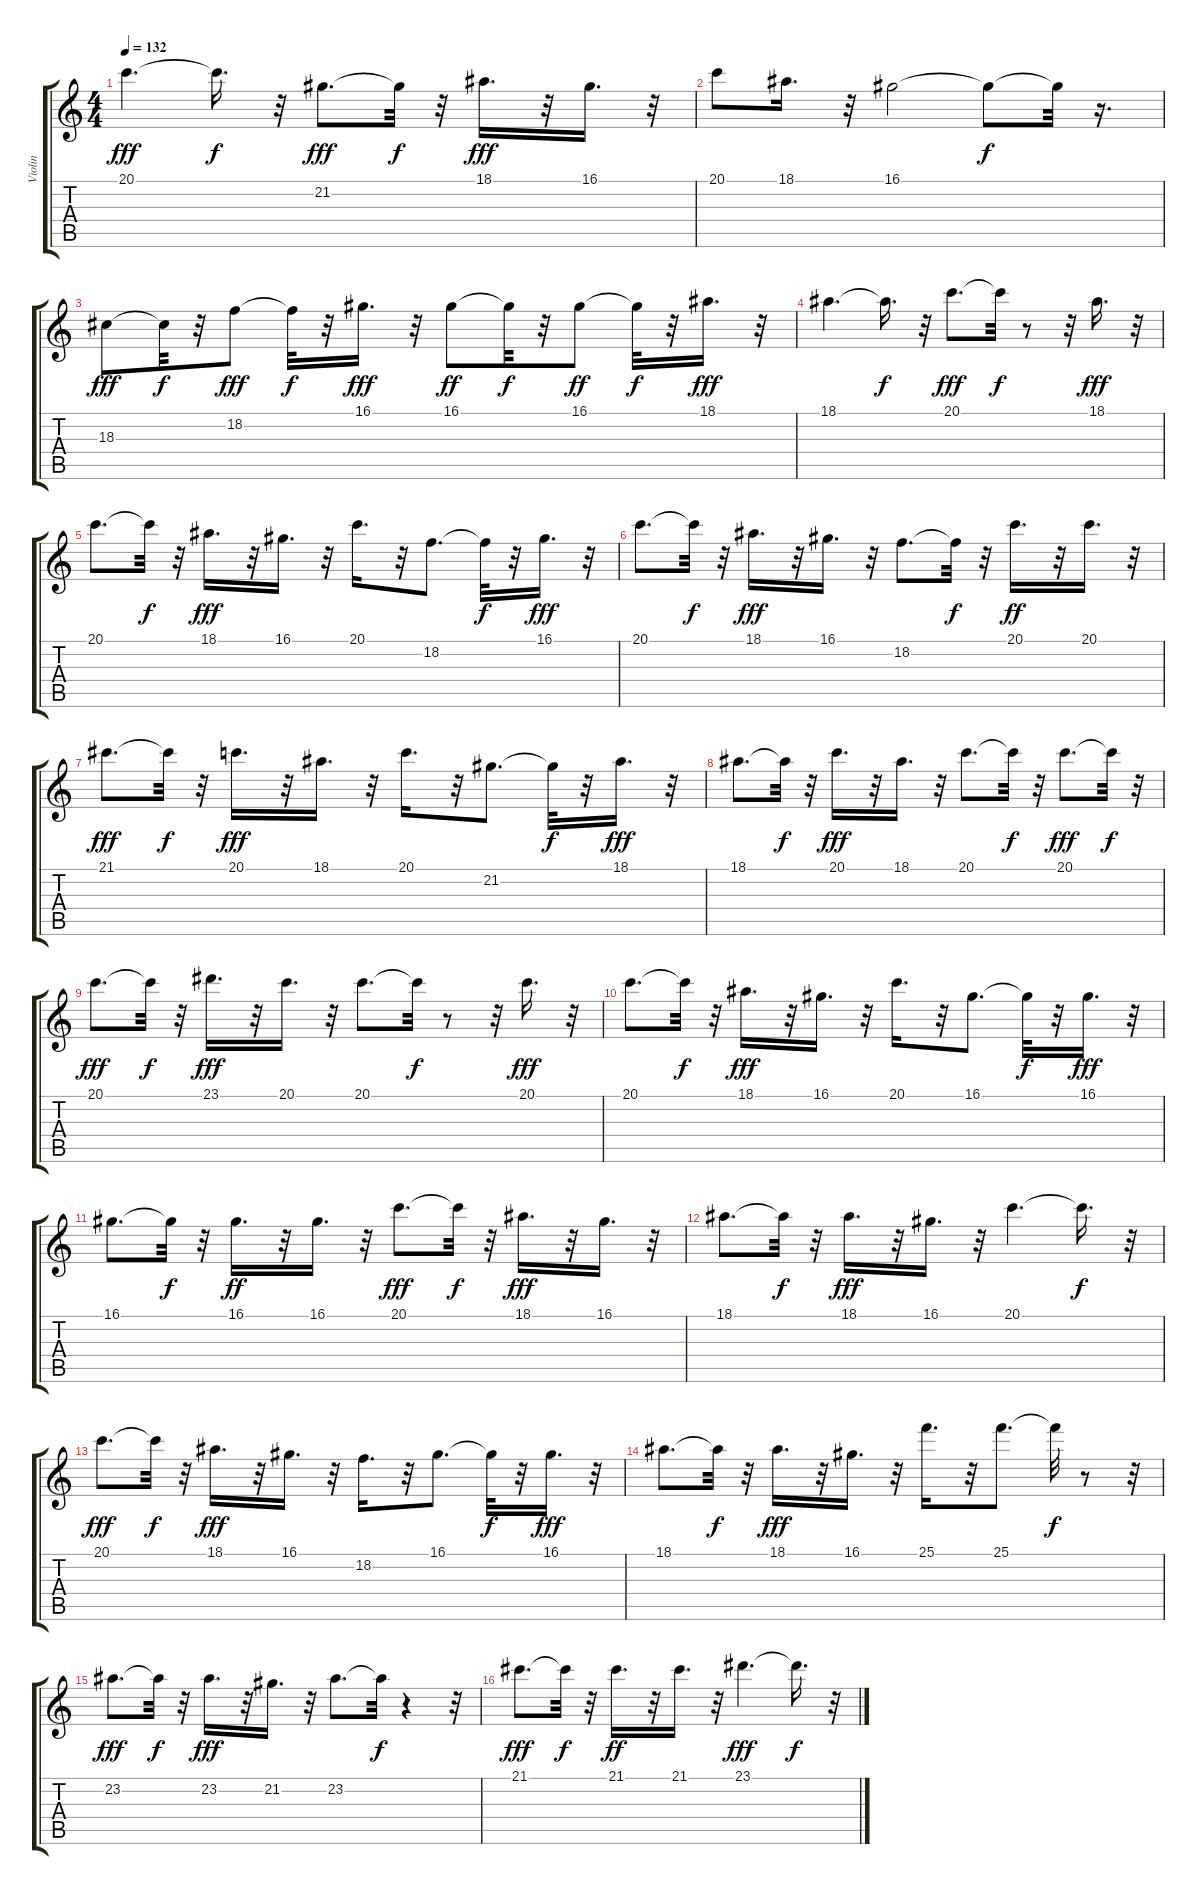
\track ("Violin" "Violin") {instrument tremolostrings}
\staff {score tabs}
\tuning (E4 B3 G3 D3 A2 E2) {hide}
\ts (4 4)
\tempo 132
\clef g2
\ks c
20.1.4{d dy fff} 20.1{t}.16{d dy f} r.32 21.2.8{d dy fff} 21.2{t}.32{dy f} r.32 18.1.16{d dy fff} r.32 16.1.16{d} r.32 |
20.1.8 18.1.16{d} r.32 16.1.2 16.1{t}.8{dy f} 16.1{t}.32 r.16{d} |
18.3.8{dy fff volume 13} 18.3{t}.32{dy f} r.32 18.2.8{dy fff} 18.2{t}.32{dy f} r.32 16.1.16{d dy fff} r.32 16.1.8{dy ff} 16.1{t}.32{dy f} r.32 16.1.8{dy ff} 16.1{t}.32{dy f} r.32 18.1.16{d dy fff} r.32 |
18.1.4{d} 18.1{t}.16{d dy f} r.32 20.1.8{d dy fff} 20.1{t}.32{dy f} r.8 r.32 18.1.16{d dy fff} r.32 |
20.1.8{d} 20.1{t}.32{dy f} r.32 18.1.16{d dy fff} r.32 16.1.16{d} r.32 20.1.16{d} r.32 18.2.8{d} 18.2{t}.32{dy f} r.32 16.1.16{d dy fff} r.32 |
20.1.8{d} 20.1{t}.32{dy f} r.32 18.1.16{d dy fff} r.32 16.1.16{d} r.32 18.2.8{d} 18.2{t}.32{dy f} r.32 20.1.16{d dy ff} r.32 20.1.16{d} r.32 |
21.1.8{d dy fff} 21.1{t}.32{dy f} r.32 20.1.16{d dy fff} r.32 18.1.16{d} r.32 20.1.16{d} r.32 21.2.8{d} 21.2{t}.32{dy f} r.32 18.1.16{d dy fff} r.32 |
18.1.8{d} 18.1{t}.32{dy f} r.32 20.1.16{d dy fff} r.32 18.1.16{d} r.32 20.1.8{d} 20.1{t}.32{dy f} r.32 20.1.8{d dy fff} 20.1{t}.32{dy f} r.32 |
20.1.8{d dy fff} 20.1{t}.32{dy f} r.32 23.1.16{d dy fff} r.32 20.1.16{d} r.32 20.1.8{d} 20.1{t}.32{dy f} r.8 r.32 20.1.16{d dy fff} r.32 |
20.1.8{d} 20.1{t}.32{dy f} r.32 18.1.16{d dy fff} r.32 16.1.16{d} r.32 20.1.16{d} r.32 16.1.8{d} 16.1{t}.32{dy f} r.32 16.1.16{d dy fff} r.32 |
16.1.8{d} 16.1{t}.32{dy f} r.32 16.1.16{d dy ff} r.32 16.1.16{d} r.32 20.1.8{d dy fff} 20.1{t}.32{dy f} r.32 18.1.16{d dy fff} r.32 16.1.16{d} r.32 |
18.1.8{d} 18.1{t}.32{dy f} r.32 18.1.16{d dy fff} r.32 16.1.16{d} r.32 20.1.4{d} 20.1{t}.16{d dy f} r.32 |
20.1.8{d dy fff} 20.1{t}.32{dy f} r.32 18.1.16{d dy fff} r.32 16.1.16{d} r.32 18.2.16{d} r.32 16.1.8{d} 16.1{t}.32{dy f} r.32 16.1.16{d dy fff} r.32 |
18.1.8{d} 18.1{t}.32{dy f} r.32 18.1.16{d dy fff} r.32 16.1.16{d} r.32 25.1.16{d} r.32 25.1.8{d} 25.1{t}.32{dy f} r.8 r.32 |
23.2.8{d dy fff} 23.2{t}.32{dy f} r.32 23.2.16{d dy fff} r.32 21.2.16{d} r.32 23.2.8{d} 23.2{t}.32{dy f} r.4 r.32 |
21.1.8{d dy fff volume 16} 21.1{t}.32{dy f} r.32 21.1.16{d dy ff} r.32 21.1.16{d} r.32 23.1.4{d dy fff} 23.1{t}.16{d dy f} r.32
